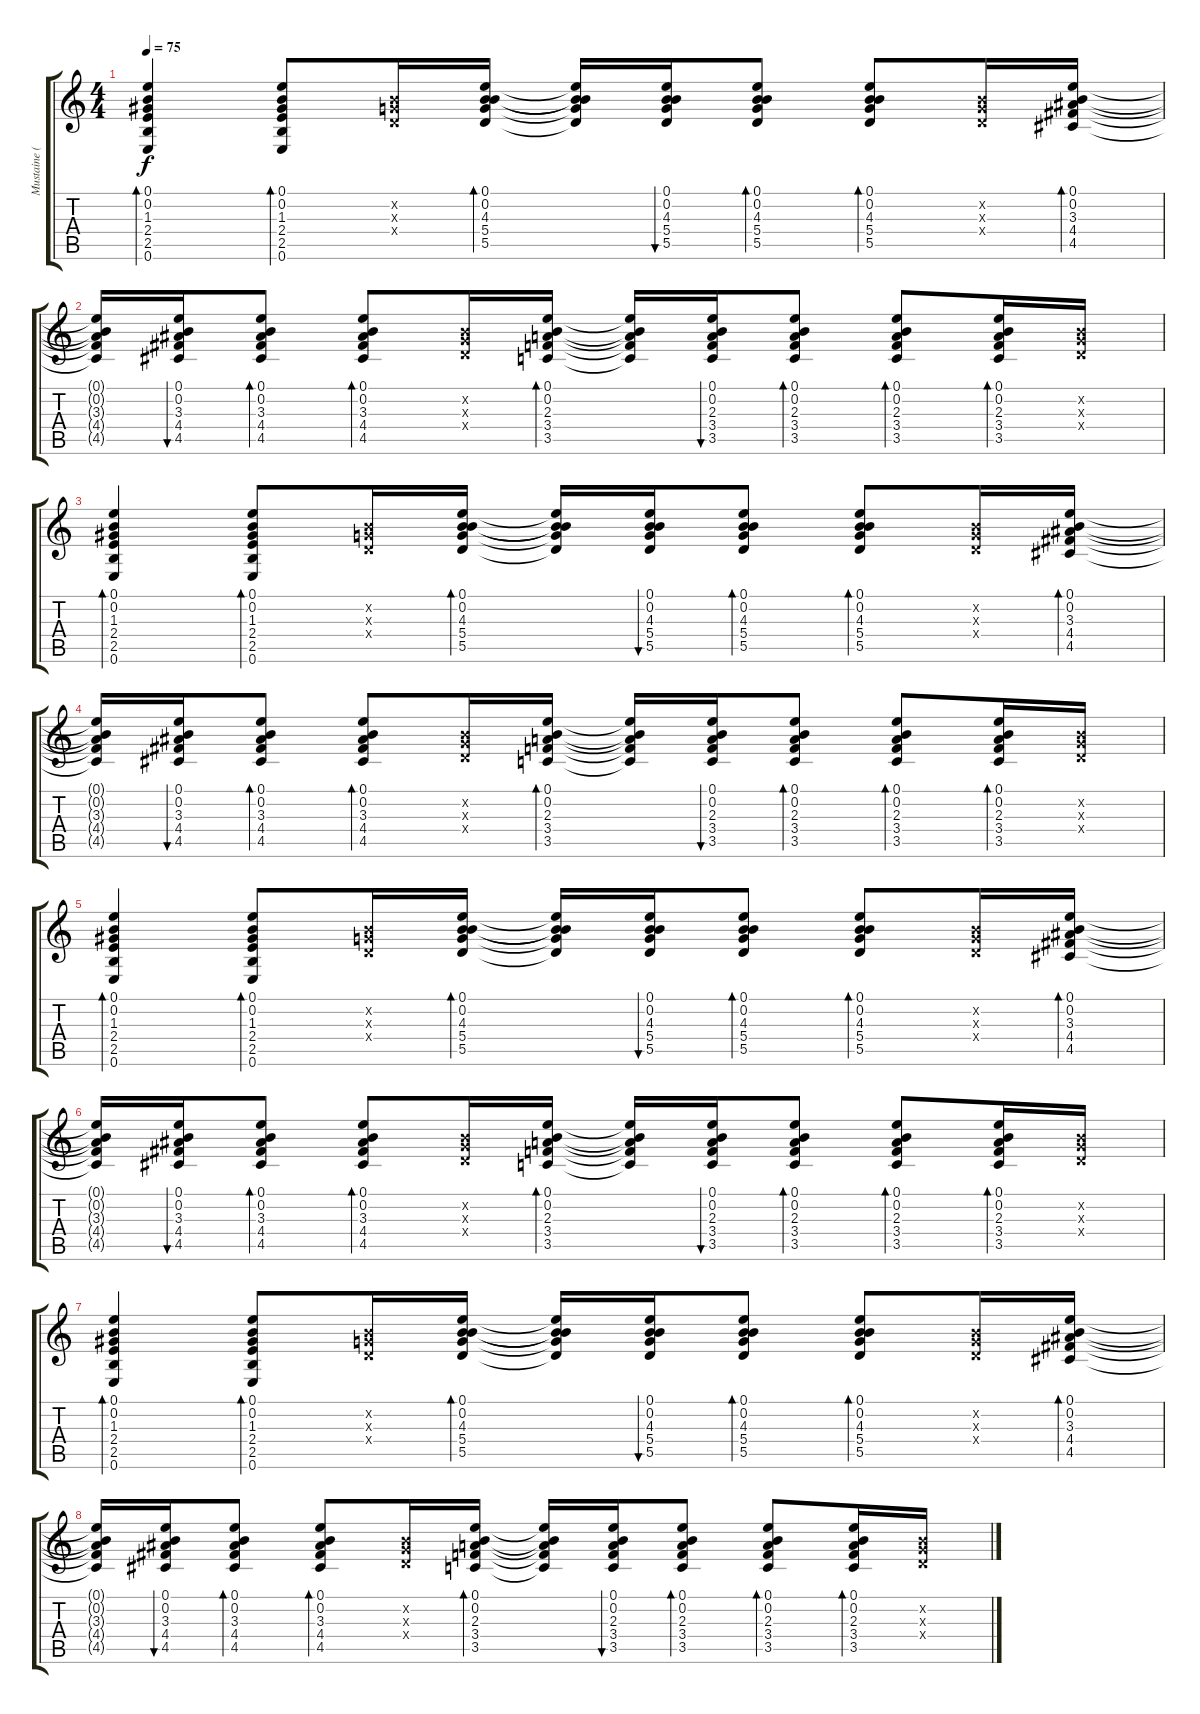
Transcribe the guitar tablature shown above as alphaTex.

\track ("Mustaine (Acoustic)" "Mustaine (") {instrument acousticguitarsteel}
\staff {score tabs}
\tuning (E4 B3 G3 D3 A2 E2) {hide}
\ts (4 4)
\tempo 75
\clef g2
\ks c
(0.1 0.2 1.3 2.4 2.5 0.6).4{bd 30 dy f} (0.1 0.2 1.3 2.4 2.5 0.6).8{bd 30} (0.2{x} 0.3{x} 0.4{x}).16 (0.1 0.2 4.3 5.4 5.5).16{bd 30} (0.1{t} 0.2{t} 4.3{t} 5.4{t} 5.5{t}).16 (0.1 0.2 4.3 5.4 5.5).16{bu 30} (0.1 0.2 4.3 5.4 5.5).8{bd 30} (0.1 0.2 4.3 5.4 5.5).8{bd 30} (0.2{x} 0.3{x} 0.4{x}).16 (0.1 0.2 3.3 4.4 4.5).16{bd 30} |
(0.1{t} 0.2{t} 3.3{t} 4.4{t} 4.5{t}).16 (0.1 0.2 3.3 4.4 4.5).16{bu 30} (0.1 0.2 3.3 4.4 4.5).8{bd 30} (0.1 0.2 3.3 4.4 4.5).8{bd 30} (0.2{x} 0.3{x} 0.4{x}).16 (0.1 0.2 2.3 3.4 3.5).16{bd 30} (0.1{t} 0.2{t} 2.3{t} 3.4{t} 3.5{t}).16 (0.1 0.2 2.3 3.4 3.5).16{bu 30} (0.1 0.2 2.3 3.4 3.5).8{bd 30} (0.1 0.2 2.3 3.4 3.5).8{bd 30} (0.1 0.2 2.3 3.4 3.5).16{bd 30} (0.2{x} 0.3{x} 0.4{x}).16 |
(0.1 0.2 1.3 2.4 2.5 0.6).4{bd 30} (0.1 0.2 1.3 2.4 2.5 0.6).8{bd 30} (0.2{x} 0.3{x} 0.4{x}).16 (0.1 0.2 4.3 5.4 5.5).16{bd 30} (0.1{t} 0.2{t} 4.3{t} 5.4{t} 5.5{t}).16 (0.1 0.2 4.3 5.4 5.5).16{bu 30} (0.1 0.2 4.3 5.4 5.5).8{bd 30} (0.1 0.2 4.3 5.4 5.5).8{bd 30} (0.2{x} 0.3{x} 0.4{x}).16 (0.1 0.2 3.3 4.4 4.5).16{bd 30} |
(0.1{t} 0.2{t} 3.3{t} 4.4{t} 4.5{t}).16 (0.1 0.2 3.3 4.4 4.5).16{bu 30} (0.1 0.2 3.3 4.4 4.5).8{bd 30} (0.1 0.2 3.3 4.4 4.5).8{bd 30} (0.2{x} 0.3{x} 0.4{x}).16 (0.1 0.2 2.3 3.4 3.5).16{bd 30} (0.1{t} 0.2{t} 2.3{t} 3.4{t} 3.5{t}).16 (0.1 0.2 2.3 3.4 3.5).16{bu 30} (0.1 0.2 2.3 3.4 3.5).8{bd 30} (0.1 0.2 2.3 3.4 3.5).8{bd 30} (0.1 0.2 2.3 3.4 3.5).16{bd 30} (0.2{x} 0.3{x} 0.4{x}).16 |
(0.1 0.2 1.3 2.4 2.5 0.6).4{bd 30} (0.1 0.2 1.3 2.4 2.5 0.6).8{bd 30} (0.2{x} 0.3{x} 0.4{x}).16 (0.1 0.2 4.3 5.4 5.5).16{bd 30} (0.1{t} 0.2{t} 4.3{t} 5.4{t} 5.5{t}).16 (0.1 0.2 4.3 5.4 5.5).16{bu 30} (0.1 0.2 4.3 5.4 5.5).8{bd 30} (0.1 0.2 4.3 5.4 5.5).8{bd 30} (0.2{x} 0.3{x} 0.4{x}).16 (0.1 0.2 3.3 4.4 4.5).16{bd 30} |
(0.1{t} 0.2{t} 3.3{t} 4.4{t} 4.5{t}).16 (0.1 0.2 3.3 4.4 4.5).16{bu 30} (0.1 0.2 3.3 4.4 4.5).8{bd 30} (0.1 0.2 3.3 4.4 4.5).8{bd 30} (0.2{x} 0.3{x} 0.4{x}).16 (0.1 0.2 2.3 3.4 3.5).16{bd 30} (0.1{t} 0.2{t} 2.3{t} 3.4{t} 3.5{t}).16 (0.1 0.2 2.3 3.4 3.5).16{bu 30} (0.1 0.2 2.3 3.4 3.5).8{bd 30} (0.1 0.2 2.3 3.4 3.5).8{bd 30} (0.1 0.2 2.3 3.4 3.5).16{bd 30} (0.2{x} 0.3{x} 0.4{x}).16 |
(0.1 0.2 1.3 2.4 2.5 0.6).4{bd 30} (0.1 0.2 1.3 2.4 2.5 0.6).8{bd 30} (0.2{x} 0.3{x} 0.4{x}).16 (0.1 0.2 4.3 5.4 5.5).16{bd 30} (0.1{t} 0.2{t} 4.3{t} 5.4{t} 5.5{t}).16 (0.1 0.2 4.3 5.4 5.5).16{bu 30} (0.1 0.2 4.3 5.4 5.5).8{bd 30} (0.1 0.2 4.3 5.4 5.5).8{bd 30} (0.2{x} 0.3{x} 0.4{x}).16 (0.1 0.2 3.3 4.4 4.5).16{bd 30} |
(0.1{t} 0.2{t} 3.3{t} 4.4{t} 4.5{t}).16 (0.1 0.2 3.3 4.4 4.5).16{bu 30} (0.1 0.2 3.3 4.4 4.5).8{bd 30} (0.1 0.2 3.3 4.4 4.5).8{bd 30} (0.2{x} 0.3{x} 0.4{x}).16 (0.1 0.2 2.3 3.4 3.5).16{bd 30} (0.1{t} 0.2{t} 2.3{t} 3.4{t} 3.5{t}).16 (0.1 0.2 2.3 3.4 3.5).16{bu 30} (0.1 0.2 2.3 3.4 3.5).8{bd 30} (0.1 0.2 2.3 3.4 3.5).8{bd 30} (0.1 0.2 2.3 3.4 3.5).16{bd 30} (0.2{x} 0.3{x} 0.4{x}).16
